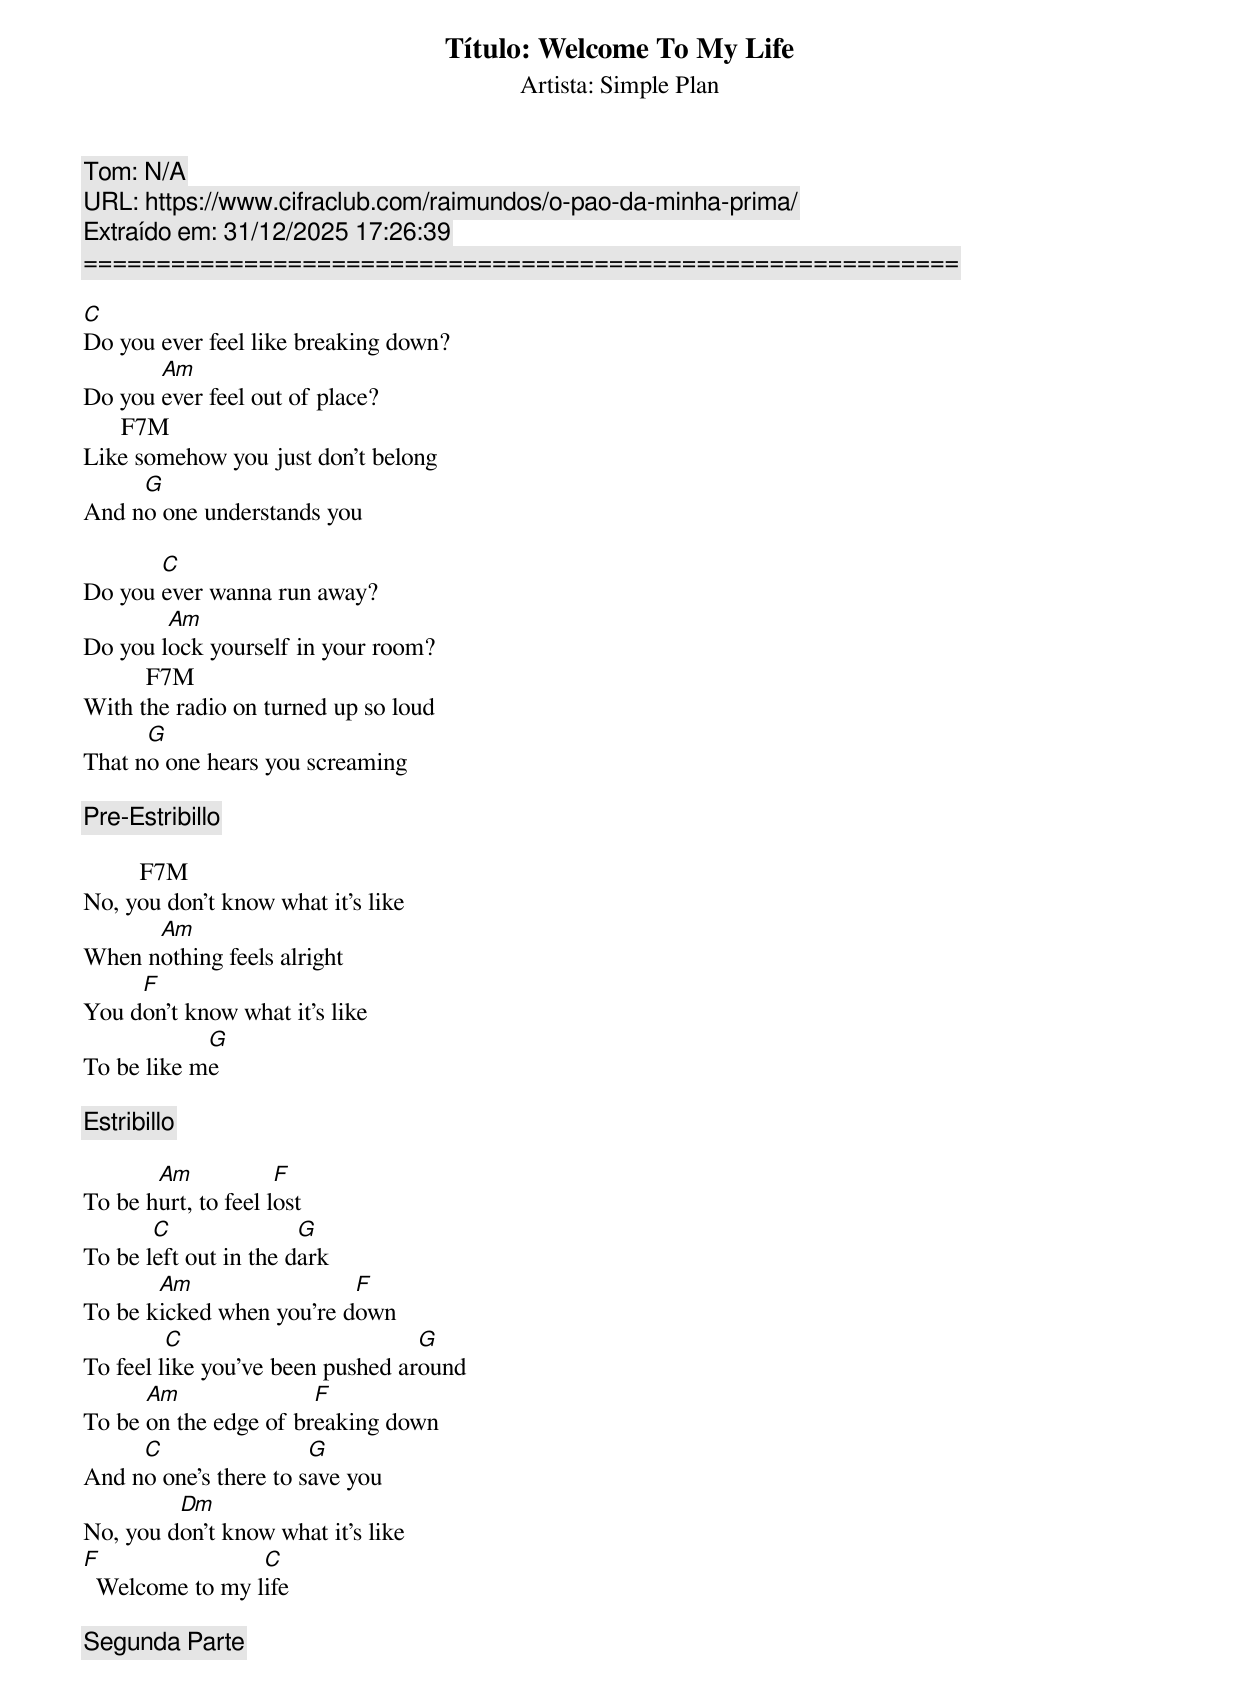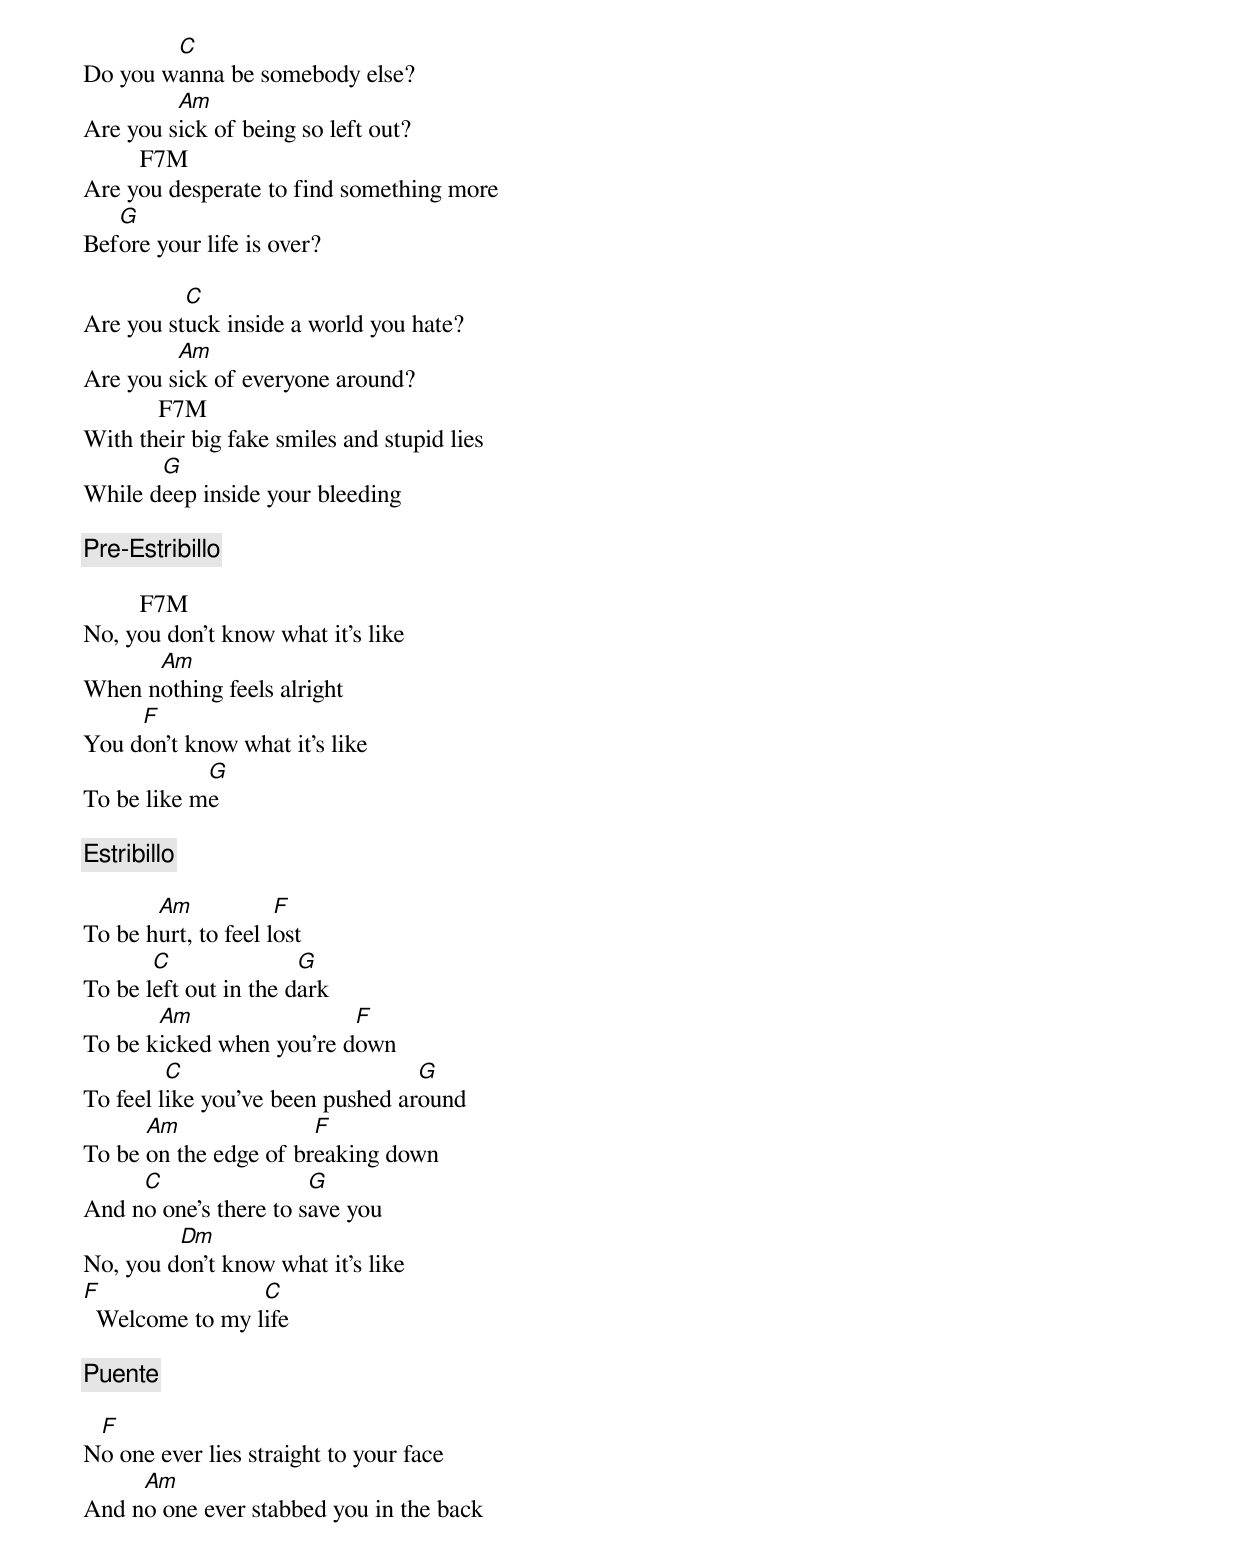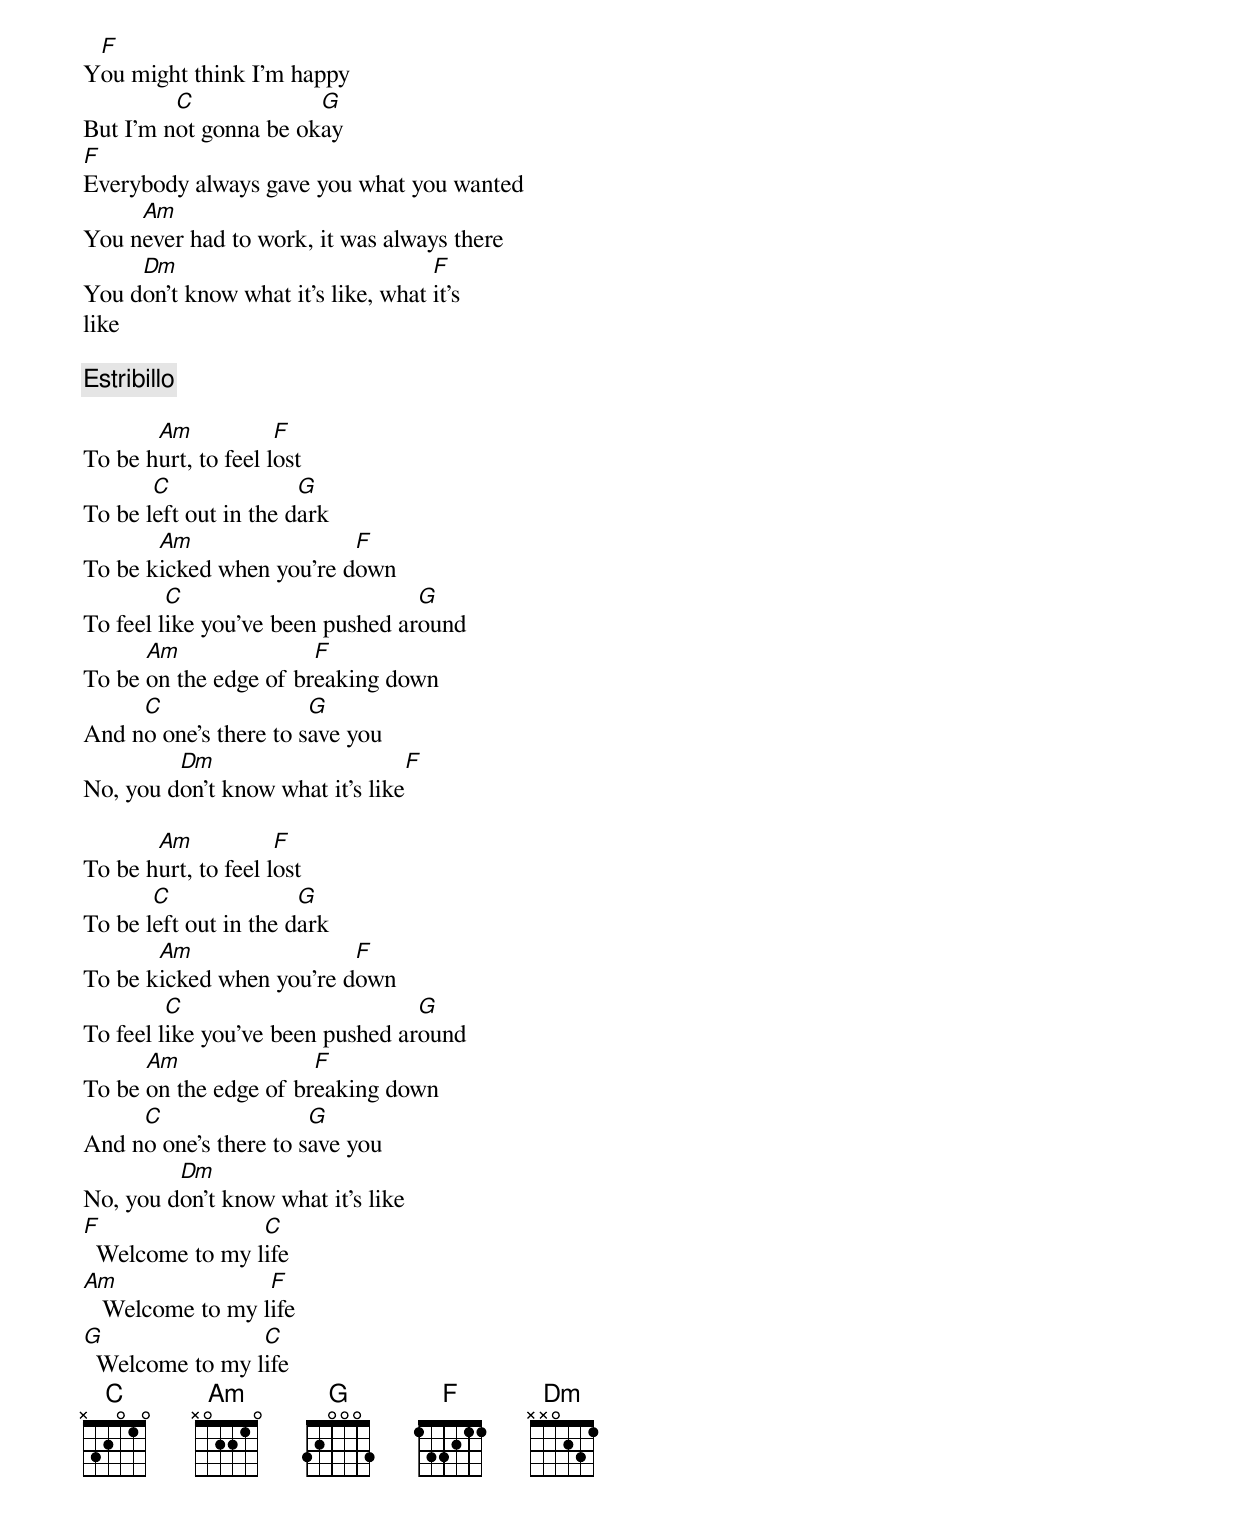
Título: Welcome To My Life
Artista: Simple Plan
Tom: N/A
URL: https://www.cifraclub.com/raimundos/o-pao-da-minha-prima/
Extraído em: 31/12/2025 17:26:39
============================================================

C
Do you ever feel like breaking down?
       Am
Do you ever feel out of place?
      F7M
Like somehow you just don't belong
     G
And no one understands you

       C
Do you ever wanna run away?
        Am
Do you lock yourself in your room?
          F7M
With the radio on turned up so loud
      G
That no one hears you screaming

[Pre-Estribillo]

         F7M
No, you don't know what it's like
      Am
When nothing feels alright
     F
You don't know what it's like
            G
To be like me

[Estribillo]

       Am            F
To be hurt, to feel lost
       C               G
To be left out in the dark
       Am                 F
To be kicked when you're down
         C                        G
To feel like you've been pushed around
      Am               F
To be on the edge of breaking down
     C                 G
And no one's there to save you
         Dm
No, you don't know what it's like
F                C
  Welcome to my life

[Segunda Parte]

        C
Do you wanna be somebody else?
         Am
Are you sick of being so left out?
         F7M
Are you desperate to find something more
   G
Before your life is over?

          C
Are you stuck inside a world you hate?
         Am
Are you sick of everyone around?
            F7M
With their big fake smiles and stupid lies
       G
While deep inside your bleeding

[Pre-Estribillo]

         F7M
No, you don't know what it's like
      Am
When nothing feels alright
     F
You don't know what it's like
            G
To be like me

[Estribillo]

       Am            F
To be hurt, to feel lost
       C               G
To be left out in the dark
       Am                 F
To be kicked when you're down
         C                        G
To feel like you've been pushed around
      Am               F
To be on the edge of breaking down
     C                 G
And no one's there to save you
         Dm
No, you don't know what it's like
F                C
  Welcome to my life

[Puente]

 F
No one ever lies straight to your face
     Am
And no one ever stabbed you in the back
 F
You might think I'm happy
         C             G
But I'm not gonna be okay
F
Everybody always gave you what you wanted
     Am
You never had to work, it was always there
     Dm                             F
You don't know what it's like, what it's
like

[Estribillo]

       Am            F
To be hurt, to feel lost
       C               G
To be left out in the dark
       Am                 F
To be kicked when you're down
         C                        G
To feel like you've been pushed around
      Am               F
To be on the edge of breaking down
     C                 G
And no one's there to save you
         Dm                       F
No, you don't know what it's like

       Am            F
To be hurt, to feel lost
       C               G
To be left out in the dark
       Am                 F
To be kicked when you're down
         C                        G
To feel like you've been pushed around
      Am               F
To be on the edge of breaking down
     C                 G
And no one's there to save you
         Dm
No, you don't know what it's like
F                C
  Welcome to my life
Am                F
   Welcome to my life
G                C
  Welcome to my life
